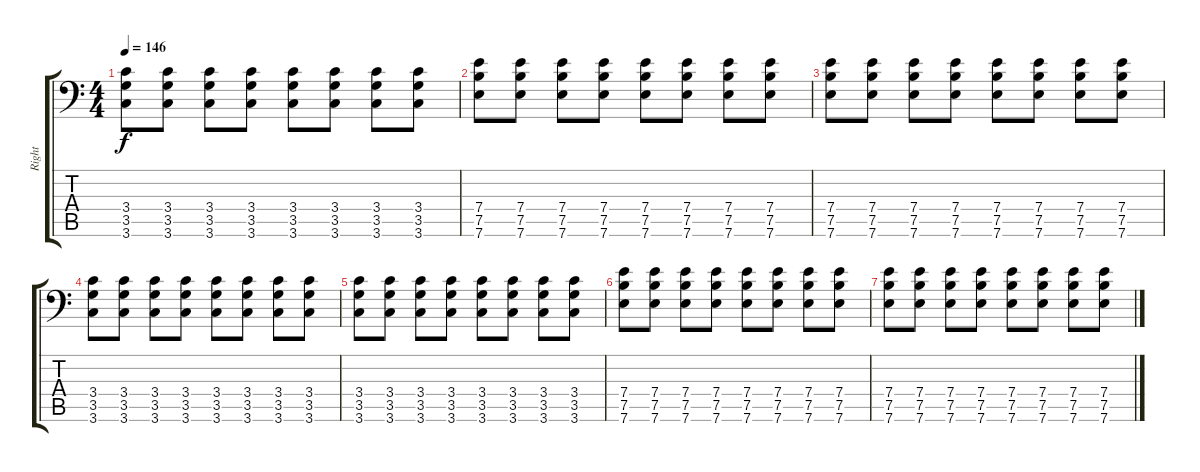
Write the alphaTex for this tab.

\track ("Right" "Right") {instrument distortionguitar}
\staff {score tabs}
\tuning (B3 Gb3 D3 A2 E2 A1) {hide}
\ts (4 4)
\tempo 146
\clef f4
\ks c
(3.4 3.5 3.6).8{dy f} (3.4 3.5 3.6).8 (3.4 3.5 3.6).8 (3.4 3.5 3.6).8 (3.4 3.5 3.6).8 (3.4 3.5 3.6).8 (3.4 3.5 3.6).8 (3.4 3.5 3.6).8 |
(7.4 7.5 7.6).8 (7.4 7.5 7.6).8 (7.4 7.5 7.6).8 (7.4 7.5 7.6).8 (7.4 7.5 7.6).8 (7.4 7.5 7.6).8 (7.4 7.5 7.6).8 (7.4 7.5 7.6).8 |
(7.4 7.5 7.6).8 (7.4 7.5 7.6).8 (7.4 7.5 7.6).8 (7.4 7.5 7.6).8 (7.4 7.5 7.6).8 (7.4 7.5 7.6).8 (7.4 7.5 7.6).8 (7.4 7.5 7.6).8 |
(3.4 3.5 3.6).8{volume 0} (3.4 3.5 3.6).8 (3.4 3.5 3.6).8 (3.4 3.5 3.6).8 (3.4 3.5 3.6).8 (3.4 3.5 3.6).8 (3.4 3.5 3.6).8 (3.4 3.5 3.6).8 |
(3.4 3.5 3.6).8 (3.4 3.5 3.6).8 (3.4 3.5 3.6).8 (3.4 3.5 3.6).8 (3.4 3.5 3.6).8 (3.4 3.5 3.6).8 (3.4 3.5 3.6).8 (3.4 3.5 3.6).8 |
(7.4 7.5 7.6).8 (7.4 7.5 7.6).8 (7.4 7.5 7.6).8 (7.4 7.5 7.6).8 (7.4 7.5 7.6).8 (7.4 7.5 7.6).8 (7.4 7.5 7.6).8 (7.4 7.5 7.6).8 |
(7.4 7.5 7.6).8 (7.4 7.5 7.6).8 (7.4 7.5 7.6).8 (7.4 7.5 7.6).8 (7.4 7.5 7.6).8 (7.4 7.5 7.6).8 (7.4 7.5 7.6).8 (7.4 7.5 7.6).8
